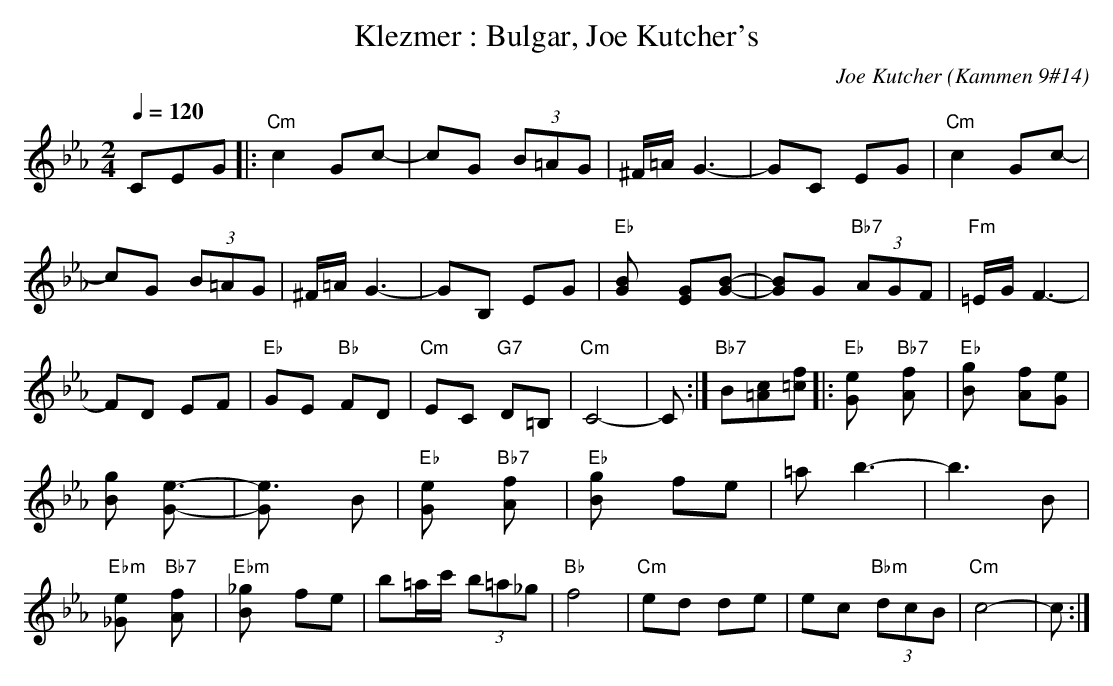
X:1
T:Klezmer : Bulgar, Joe Kutcher's
C:Joe Kutcher (Kammen 9#14)
M:2/4
L:1/8
Q:1/4=120
K:Cm
CEG |: "Cm"c2 Gc- | cG (3B=AG | ^F/2=A/2 G3- | GC EG |\
"Cm"c2 Gc- | cG (3B=AG | ^F/2=A/2 G3- | GB, EG |\
"Eb"[B2G] [GE][BG]- | [BG]G "Bb7"(3AGF | "Fm"=E/2G/2 F3- | FD EF |\
"Eb"GE "Bb"FD | "Cm"EC "G7"D=B, | "Cm"C4- | C :|\
"Bb7"B[c=A][f=c] |:\
"Eb"[e2G] "Bb7"[f2A] | "Eb"[g2B] [fA][eG]| [gB] [e3G]- | [e3G] B |\
"Eb"[e2G] "Bb7"[f2A] | "Eb"[g2B] fe | =a b3- | b3 B |\
"Ebm"[e2_G] "Bb7"[f2A] | "Ebm"[_g2B] fe | b=a/2c'/2 (3b=a_g | "Bb"f4 |\
"Cm"ed de | ec "Bbm"(3dcB | "Cm"c4- | c :|
